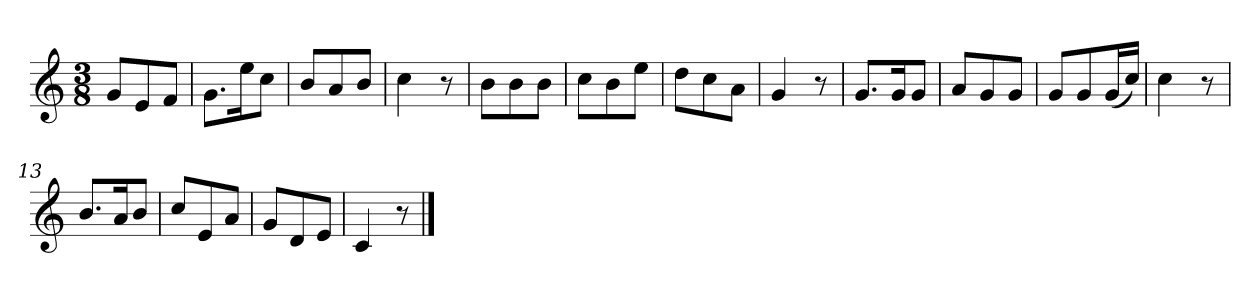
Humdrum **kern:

**kern
*part1
*staff1
*k[]
*M3/8
*MM120
=1
8gL
8e
8fJ
=2
8.gL
16eeK
8ccJ
=3
8bL
8a
8bJ
=4
4cc
8r
=5
8bL
8b
8bJ
=6
8ccL
8b
8eeJ
=7
8ddL
8cc
8aJ
=8
4g
8r
=9
8.gL
16gK
8gJ
=10
8aL
8g
8gJ
=11
8gL
8g
(16gL
16ccJJ)
=12
4cc
8r
=13
8.bL
16aK
8bJ
=14
8ccL
8e
8aJ
=15
8gL
8d
8eJ
=16
4c
8r
==
*-
